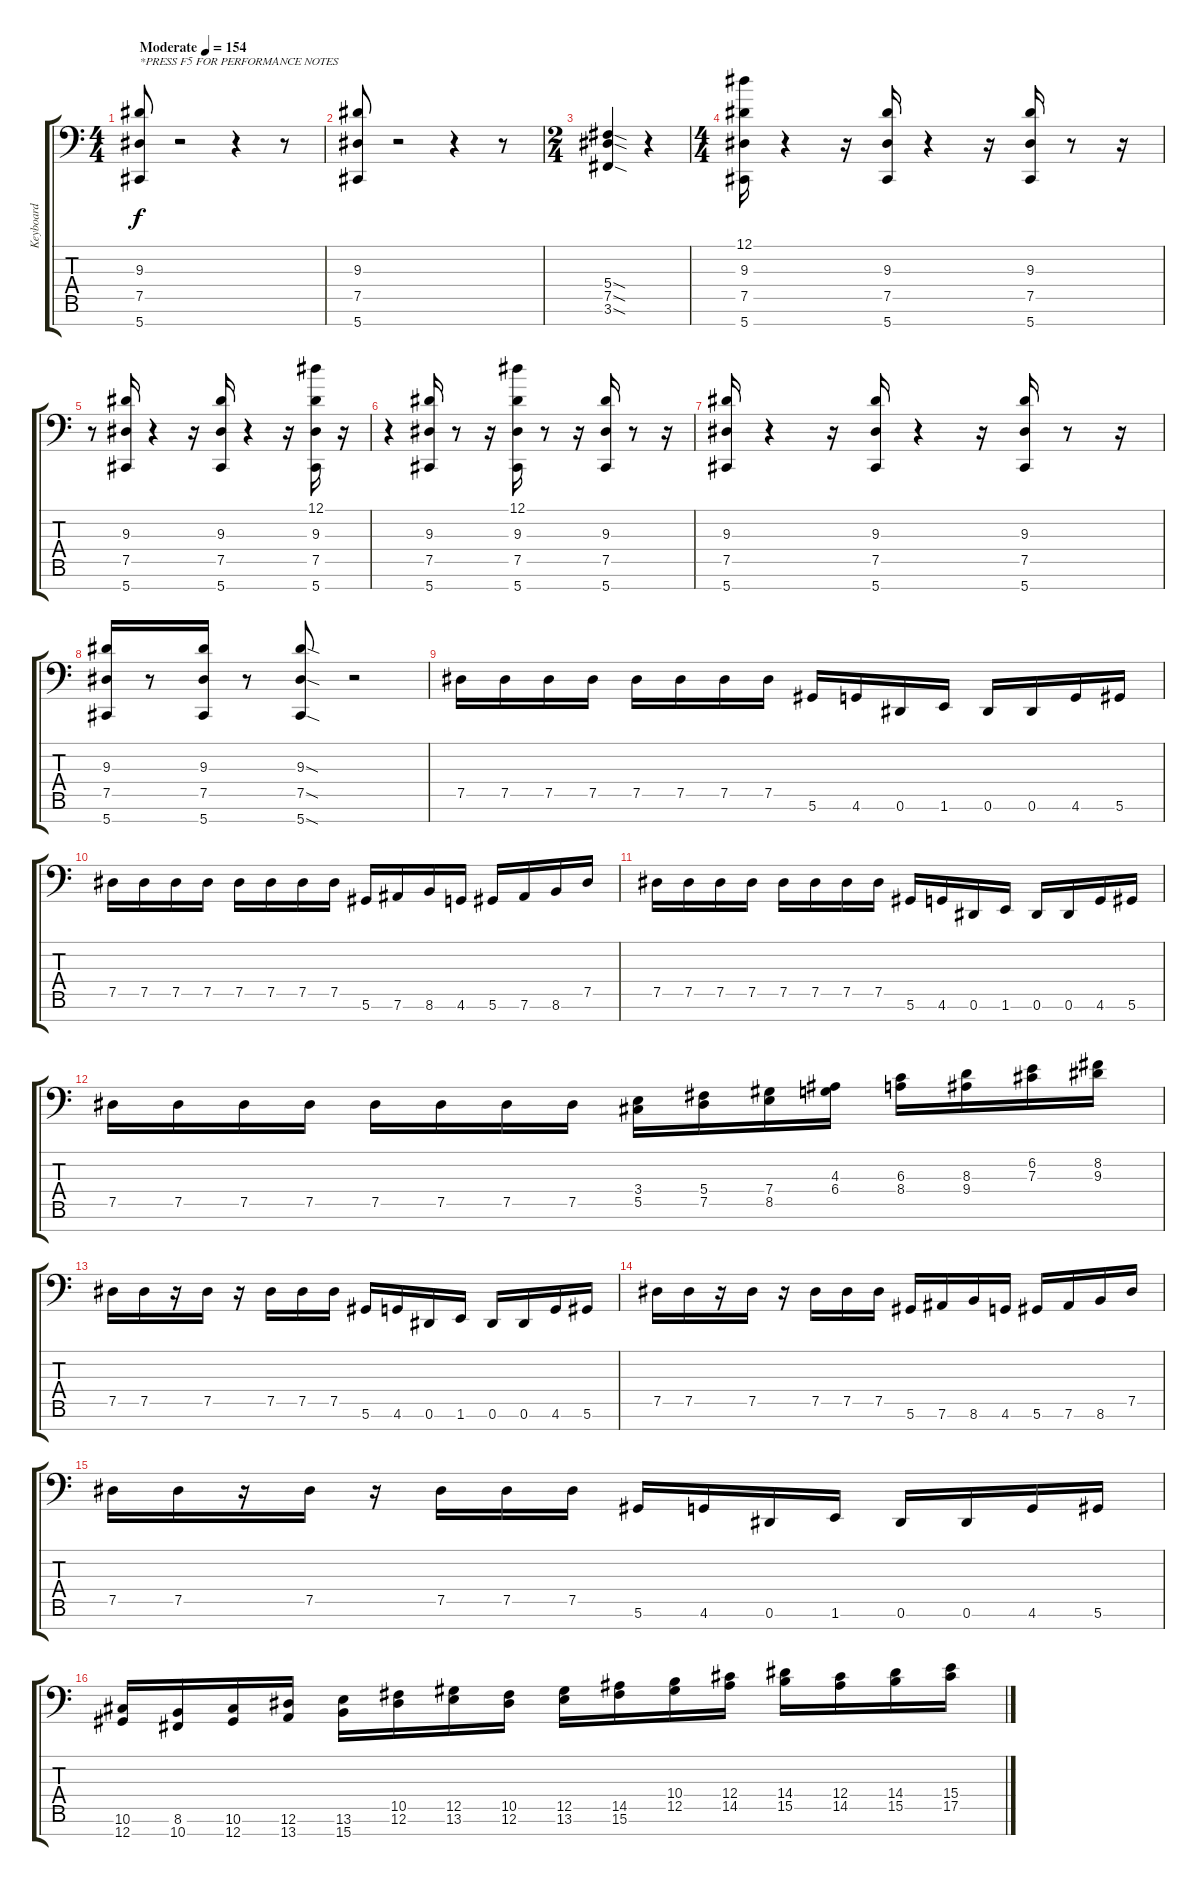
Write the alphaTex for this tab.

\track ("Keyboard" "Keyboard") {instrument lead2sawtooth}
\staff {score tabs}
\tuning (Eb4 Bb3 Gb3 Db3 Ab2 Eb2 Ab1) {hide}
\ts (4 4)
\tempo (154 "Moderate")
\clef f4
\ks c
(9.3 7.5 5.7).8{txt "*PRESS F5 FOR PERFORMANCE NOTES" dy f instrument lead2sawtooth} r.2 r.4 r.8 |
(9.3 7.5 5.7).8 r.2 r.4 r.8 |
\ts (2 4)
(5.4{sod} 7.5{sod} 3.6{sod}).4 r.4 |
\ts (4 4)
(12.1 9.3 7.5 5.7).16 r.4 r.16 (9.3 7.5 5.7).16 r.4 r.16 (9.3 7.5 5.7).16 r.8 r.16 |
r.8 (9.3 7.5 5.7).16 r.4 r.16 (9.3 7.5 5.7).16 r.4 r.16 (12.1 9.3 7.5 5.7).16 r.16 |
r.4 (9.3 7.5 5.7).16 r.8 r.16 (12.1 9.3 7.5 5.7).16 r.8 r.16 (9.3 7.5 5.7).16 r.8 r.16 |
(9.3 7.5 5.7).16 r.4 r.16 (9.3 7.5 5.7).16 r.4 r.16 (9.3 7.5 5.7).16 r.8 r.16 |
(9.3 7.5 5.7).16 r.8 (9.3 7.5 5.7).16 r.8 (9.3{sod} 7.5{sod} 5.7{sod}).8 r.2 |
7.5.16 7.5.16 7.5.16 7.5.16 7.5.16 7.5.16 7.5.16 7.5.16 5.6.16 4.6.16 0.6.16 1.6.16 0.6.16 0.6.16 4.6.16 5.6.16 |
7.5.16 7.5.16 7.5.16 7.5.16 7.5.16 7.5.16 7.5.16 7.5.16 5.6.16 7.6.16 8.6.16 4.6.16 5.6.16 7.6.16 8.6.16 7.5.16 |
7.5.16 7.5.16 7.5.16 7.5.16 7.5.16 7.5.16 7.5.16 7.5.16 5.6.16 4.6.16 0.6.16 1.6.16 0.6.16 0.6.16 4.6.16 5.6.16 |
7.5.16 7.5.16 7.5.16 7.5.16 7.5.16 7.5.16 7.5.16 7.5.16 (3.4 5.5).16 (5.4 7.5).16 (7.4 8.5).16 (4.3 6.4).16 (6.3 8.4).16 (8.3 9.4).16 (6.2 7.3).16 (8.2 9.3).16 |
7.5.16 7.5.16 r.16 7.5.16 r.16 7.5.16 7.5.16 7.5.16 5.6.16 4.6.16 0.6.16 1.6.16 0.6.16 0.6.16 4.6.16 5.6.16 |
7.5.16 7.5.16 r.16 7.5.16 r.16 7.5.16 7.5.16 7.5.16 5.6.16 7.6.16 8.6.16 4.6.16 5.6.16 7.6.16 8.6.16 7.5.16 |
7.5.16 7.5.16 r.16 7.5.16 r.16 7.5.16 7.5.16 7.5.16 5.6.16 4.6.16 0.6.16 1.6.16 0.6.16 0.6.16 4.6.16 5.6.16 |
(10.6 12.7).16 (8.6 10.7).16 (10.6 12.7).16 (12.6 13.7).16 (13.6 15.7).16 (10.5 12.6).16 (12.5 13.6).16 (10.5 12.6).16 (12.5 13.6).16 (14.5 15.6).16 (10.4 12.5).16 (12.4 14.5).16 (14.4 15.5).16 (12.4 14.5).16 (14.4 15.5).16 (15.4 17.5).16
